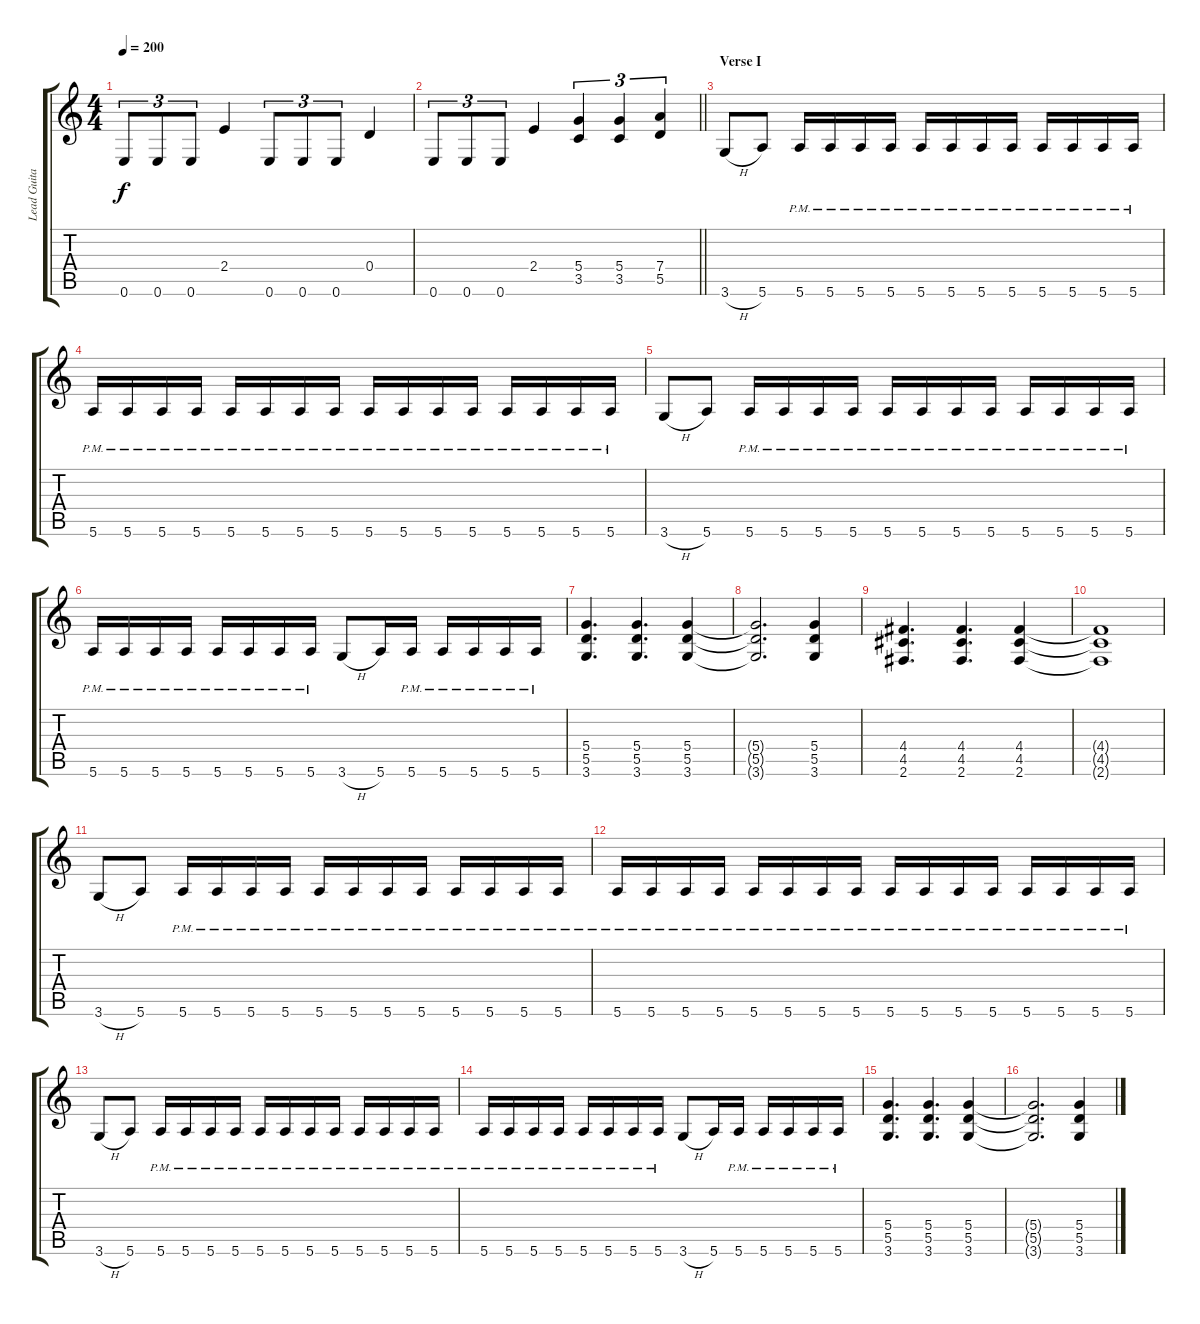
\track ("Lead Guitar" "Lead Guita") {instrument distortionguitar}
\staff {score tabs}
\tuning (E4 B3 G3 D3 A2 E2) {hide}
\ts (4 4)
\tempo 200
\clef g2
\ks c
0.6.8{tu (3 2) dy f} 0.6.8{tu (3 2)} 0.6.8{tu (3 2)} 2.4.4 0.6.8{tu (3 2)} 0.6.8{tu (3 2)} 0.6.8{tu (3 2)} 0.4.4 |
\barLineRight lightlight
0.6.8{tu (3 2)} 0.6.8{tu (3 2)} 0.6.8{tu (3 2)} 2.4.4 (5.4 3.5).4{tu (3 2)} (5.4 3.5).4{tu (3 2)} (7.4 5.5).4{tu (3 2)} |
\section ("" "Verse I")
3.6{h}.8 5.6.8 5.6{pm}.16 5.6{pm}.16 5.6{pm}.16 5.6{pm}.16 5.6{pm}.16 5.6{pm}.16 5.6{pm}.16 5.6{pm}.16 5.6{pm}.16 5.6{pm}.16 5.6{pm}.16 5.6{pm}.16 |
5.6{pm}.16 5.6{pm}.16 5.6{pm}.16 5.6{pm}.16 5.6{pm}.16 5.6{pm}.16 5.6{pm}.16 5.6{pm}.16 5.6{pm}.16 5.6{pm}.16 5.6{pm}.16 5.6{pm}.16 5.6{pm}.16 5.6{pm}.16 5.6{pm}.16 5.6{pm}.16 |
3.6{h}.8 5.6.8 5.6{pm}.16 5.6{pm}.16 5.6{pm}.16 5.6{pm}.16 5.6{pm}.16 5.6{pm}.16 5.6{pm}.16 5.6{pm}.16 5.6{pm}.16 5.6{pm}.16 5.6{pm}.16 5.6{pm}.16 |
5.6{pm}.16 5.6{pm}.16 5.6{pm}.16 5.6{pm}.16 5.6{pm}.16 5.6{pm}.16 5.6{pm}.16 5.6{pm}.16 3.6{h}.8 5.6.16 5.6{pm}.16 5.6{pm}.16 5.6{pm}.16 5.6{pm}.16 5.6{pm}.16 |
(5.4 5.5 3.6).4{d} (5.4 5.5 3.6).4{d} (5.4 5.5 3.6).4 |
(5.4{t} 5.5{t} 3.6{t}).2{d} (5.4 5.5 3.6).4 |
(4.4 4.5 2.6).4{d} (4.4 4.5 2.6).4{d} (4.4 4.5 2.6).4 |
(4.4{t} 4.5{t} 2.6{t}).1 |
3.6{h}.8 5.6.8 5.6{pm}.16 5.6{pm}.16 5.6{pm}.16 5.6{pm}.16 5.6{pm}.16 5.6{pm}.16 5.6{pm}.16 5.6{pm}.16 5.6{pm}.16 5.6{pm}.16 5.6{pm}.16 5.6{pm}.16 |
5.6{pm}.16 5.6{pm}.16 5.6{pm}.16 5.6{pm}.16 5.6{pm}.16 5.6{pm}.16 5.6{pm}.16 5.6{pm}.16 5.6{pm}.16 5.6{pm}.16 5.6{pm}.16 5.6{pm}.16 5.6{pm}.16 5.6{pm}.16 5.6{pm}.16 5.6{pm}.16 |
3.6{h}.8 5.6.8 5.6{pm}.16 5.6{pm}.16 5.6{pm}.16 5.6{pm}.16 5.6{pm}.16 5.6{pm}.16 5.6{pm}.16 5.6{pm}.16 5.6{pm}.16 5.6{pm}.16 5.6{pm}.16 5.6{pm}.16 |
5.6{pm}.16 5.6{pm}.16 5.6{pm}.16 5.6{pm}.16 5.6{pm}.16 5.6{pm}.16 5.6{pm}.16 5.6{pm}.16 3.6{h}.8 5.6.16 5.6{pm}.16 5.6{pm}.16 5.6{pm}.16 5.6{pm}.16 5.6{pm}.16 |
(5.4 5.5 3.6).4{d} (5.4 5.5 3.6).4{d} (5.4 5.5 3.6).4 |
(5.4{t} 5.5{t} 3.6{t}).2{d} (5.4 5.5 3.6).4
